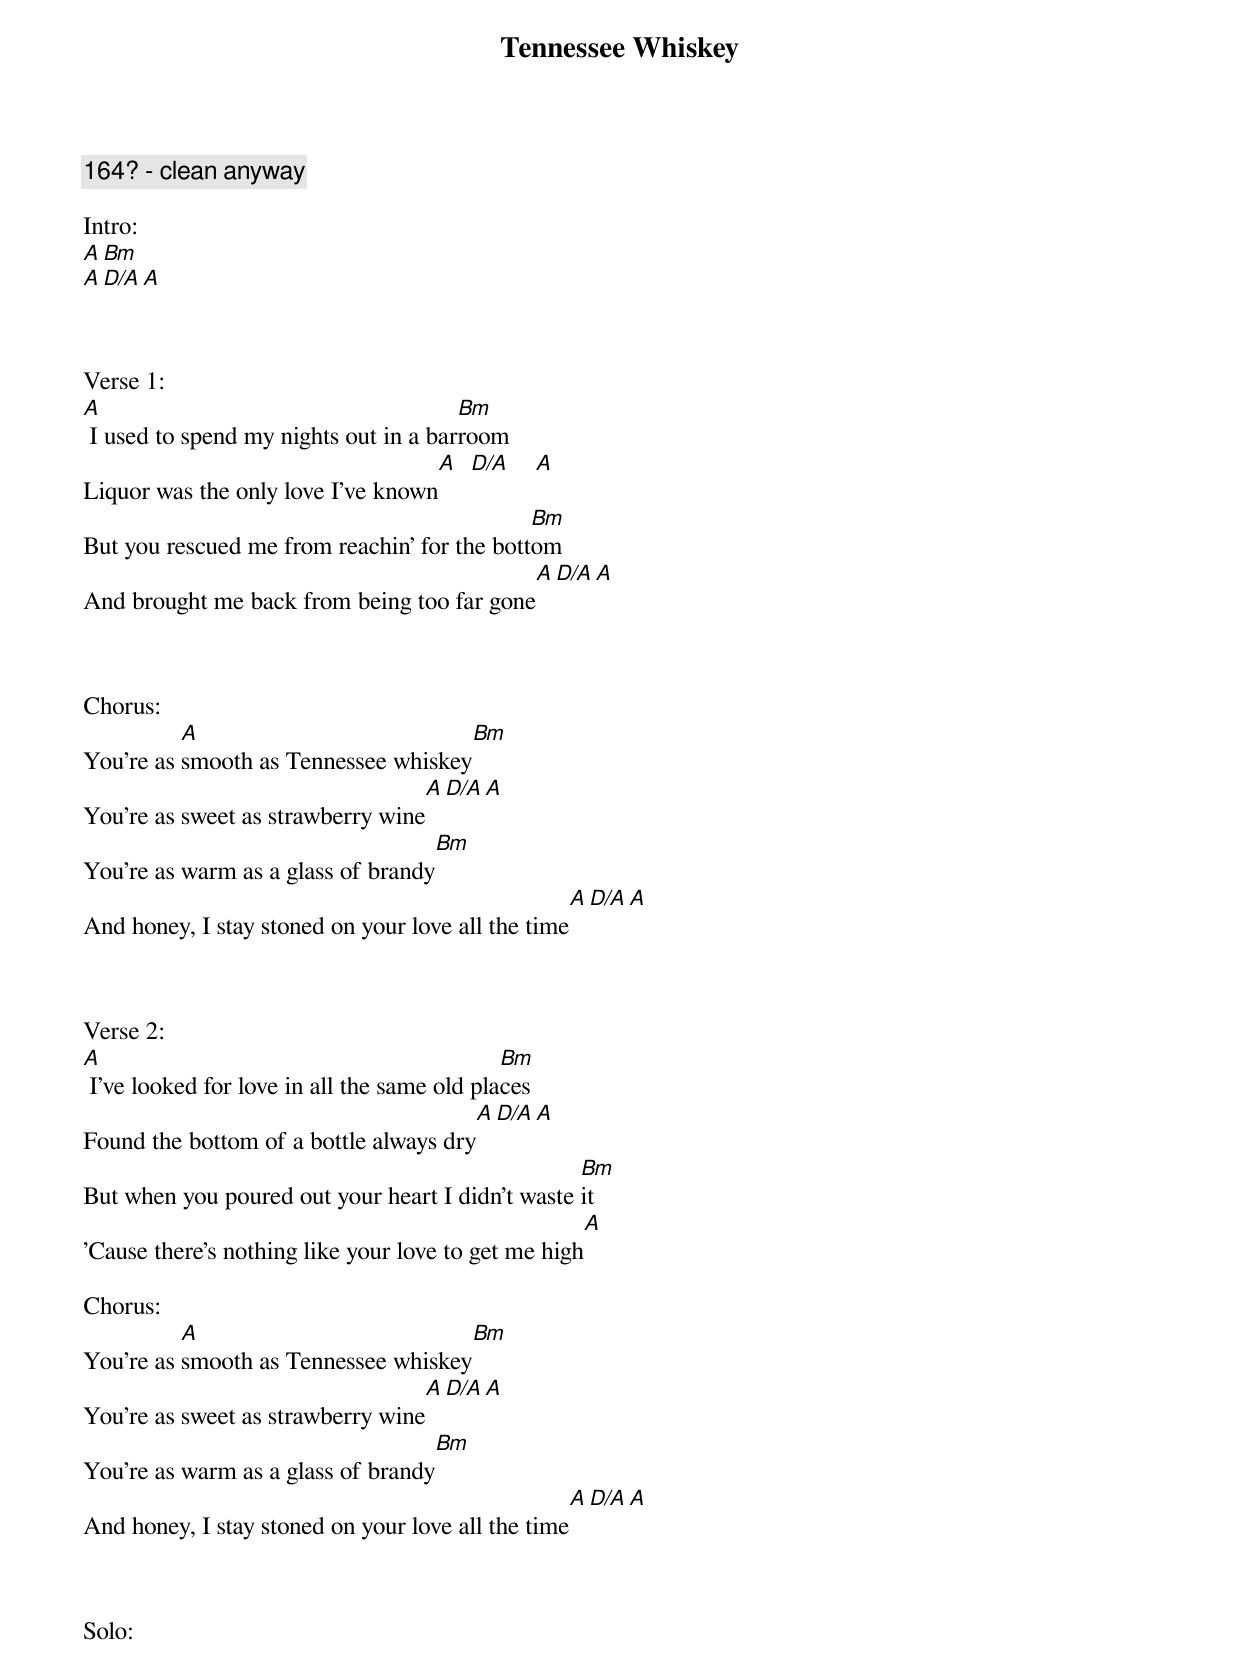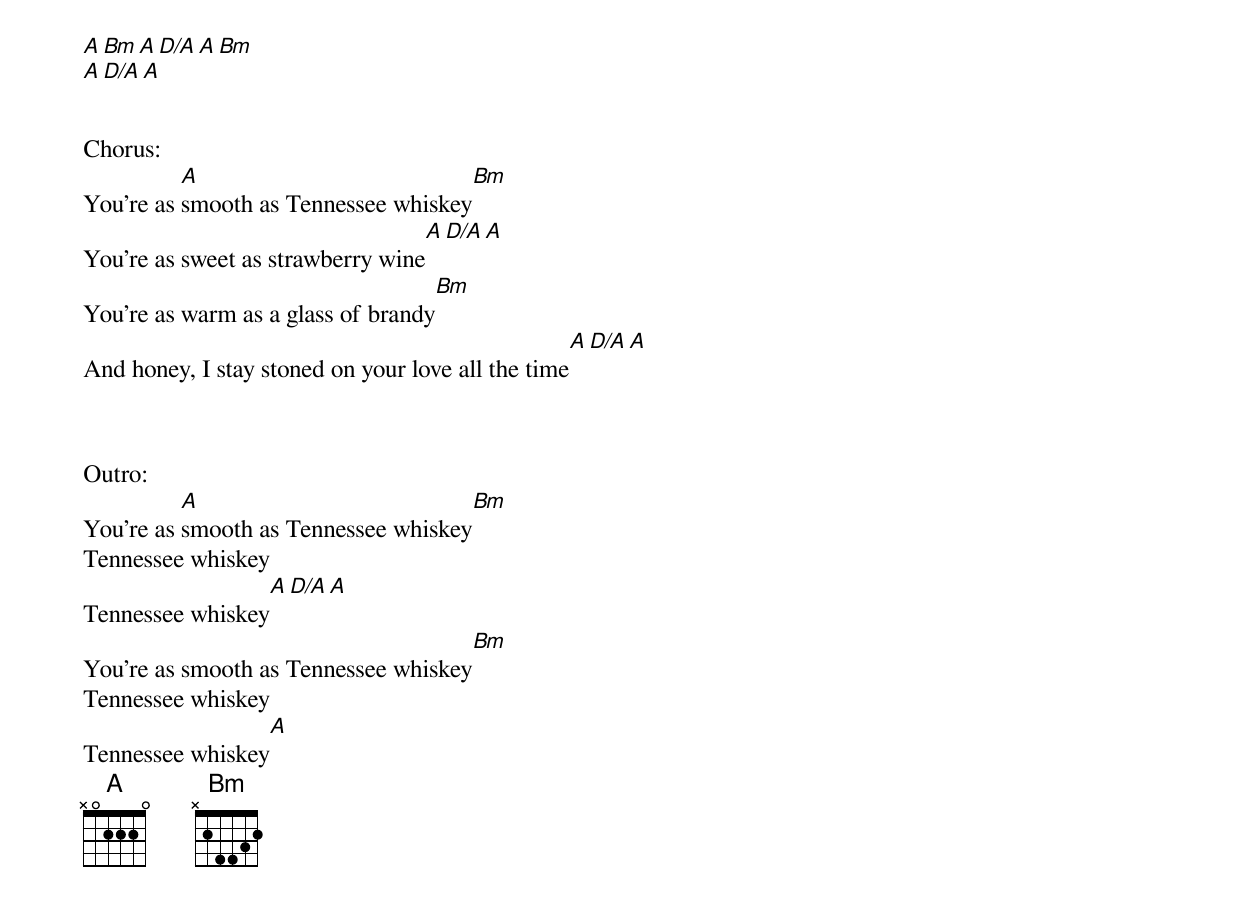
{title:Tennessee Whiskey}
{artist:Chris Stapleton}
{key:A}
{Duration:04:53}
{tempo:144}

{c:164? - clean anyway}

Intro:
[A Bm]
[A D/A A]



Verse 1:
[A] I used to spend my nights out in a bar[Bm]room
Liquor was the only love I've known[A]  [D/A]    [A]
But you rescued me from reachin' for the bott[Bm]om
And brought me back from being too far gone[A][D/A][A]



Chorus:
You're as [A]smooth as Tennessee whiskey[Bm]
You're as sweet as strawberry wine[A][D/A][A]
You're as warm as a glass of brandy[Bm]
And honey, I stay stoned on your love all the time[A][D/A][A]



Verse 2:
[A] I've looked for love in all the same old pla[Bm]ces
Found the bottom of a bottle always dry[A][D/A][A]
But when you poured out your heart I didn't waste [Bm]it
'Cause there's nothing like your love to get me high[A]

Chorus:
You're as [A]smooth as Tennessee whiskey[Bm]
You're as sweet as strawberry wine[A][D/A][A]
You're as warm as a glass of brandy[Bm]
And honey, I stay stoned on your love all the time[A][D/A][A]



Solo:
[A Bm A D/A A Bm]
[A D/A A]


Chorus:
You're as [A]smooth as Tennessee whiskey[Bm]
You're as sweet as strawberry wine[A][D/A][A]
You're as warm as a glass of brandy[Bm]
And honey, I stay stoned on your love all the time[A][D/A][A]



Outro:
You're as [A]smooth as Tennessee whiskey[Bm]
Tennessee whiskey
Tennessee whiskey[A][D/A][A]
You're as smooth as Tennessee whiskey[Bm]
Tennessee whiskey
Tennessee whiskey[A]
